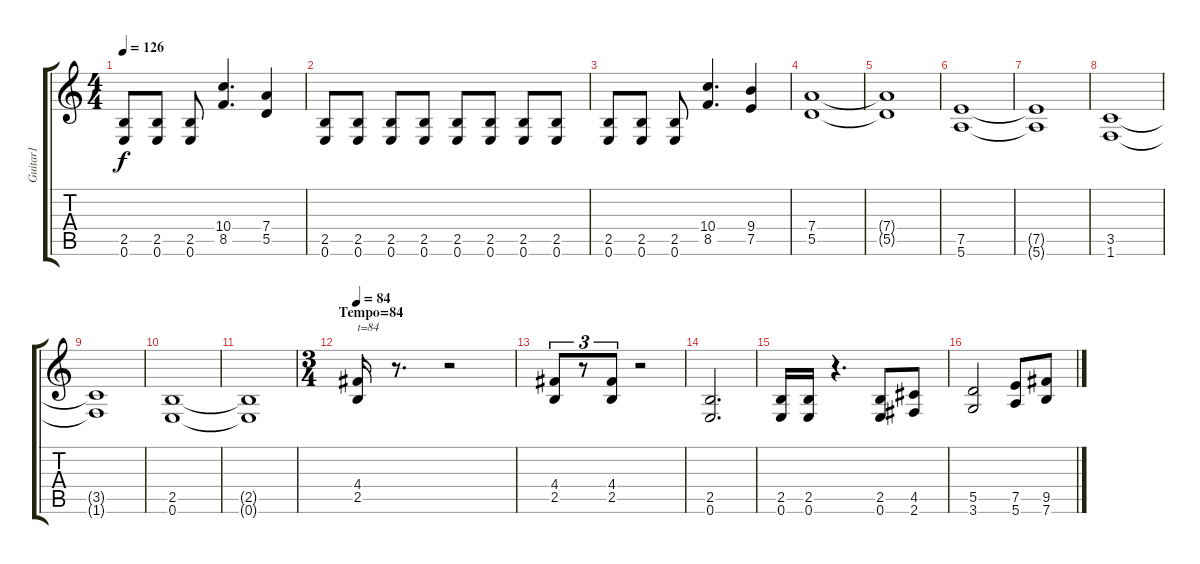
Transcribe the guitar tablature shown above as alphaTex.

\track ("Guitar1" "Guitar1") {instrument distortionguitar}
\staff {score tabs}
\tuning (E4 B3 G3 D3 A2 E2) {hide}
\ts (4 4)
\tempo 126
\clef g2
\ks c
(2.5 0.6).8{dy f} (2.5 0.6).8 (2.5 0.6).8 (10.4 8.5).4{d} (7.4 5.5).4 |
(2.5 0.6).8 (2.5 0.6).8 (2.5 0.6).8 (2.5 0.6).8 (2.5 0.6).8 (2.5 0.6).8 (2.5 0.6).8 (2.5 0.6).8 |
(2.5 0.6).8 (2.5 0.6).8 (2.5 0.6).8 (10.4 8.5).4{d} (9.4 7.5).4 |
(7.4 5.5).1 |
(7.4{t} 5.5{t}).1 |
(7.5 5.6).1 |
(7.5{t} 5.6{t}).1 |
(3.5 1.6).1 |
(3.5{t} 1.6{t}).1 |
(2.5 0.6).1 |
(2.5{t} 0.6{t}).1 |
\ts (3 4)
\section ("" "Tempo=84")
\tempo 84
(4.4 2.5).16{txt "t=84"} r.8{d} r.2 |
(4.4 2.5).8{tu (3 2)} r.8{tu (3 2)} (4.4 2.5).8{tu (3 2)} r.2 |
(2.5 0.6).2{d} |
(2.5 0.6).16 (2.5 0.6).16 r.4{d} (2.5 0.6).8 (4.5 2.6).8 |
(5.5 3.6).2 (7.5 5.6).8 (9.5 7.6).8
